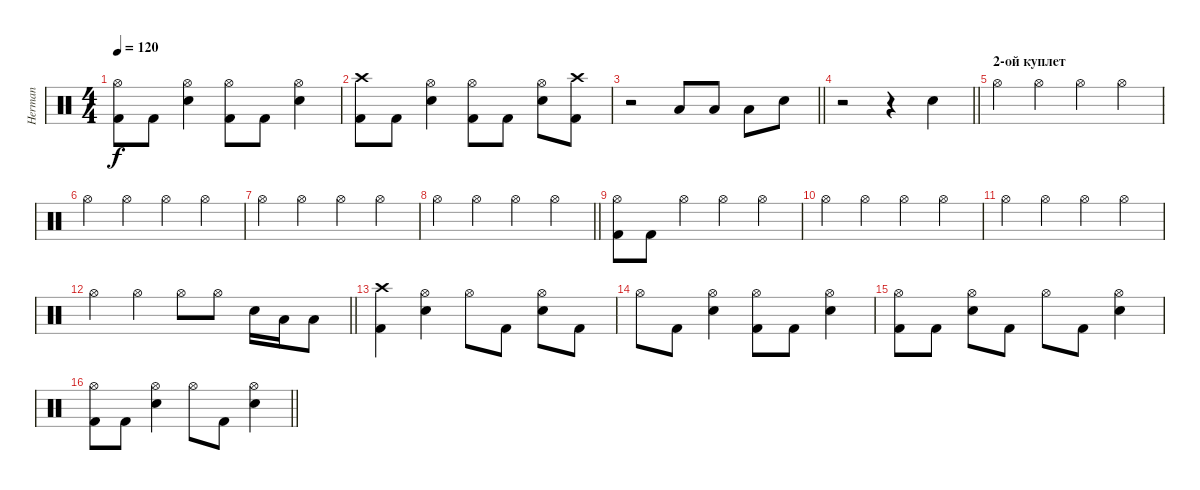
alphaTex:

\track ("Herman" "Herman") {instrument percussion}
\staff {score}
\articulation defaults
\ts (4 4)
\tempo 120
\clef neutral
\ks c
("Hi-Hat (open)" "Kick (hit) 2").8{dy f} "Kick (hit) 2".8 ("Hi-Hat (open)" "Electric Snare (hit)").4 ("Hi-Hat (open)" "Kick (hit) 2").8 "Kick (hit) 2".8 ("Hi-Hat (open)" "Electric Snare (hit)").4 |
("Crash high (hit)" "Kick (hit) 2").8 "Kick (hit) 2".8 ("Hi-Hat (open)" "Electric Snare (hit)").4 ("Hi-Hat (open)" "Kick (hit) 2").8 "Kick (hit) 2".8 ("Hi-Hat (open)" "Electric Snare (hit)").8 ("Crash high (hit)" "Kick (hit) 2").8 |
\barLineRight lightlight
r.2 "Low Tom (hit)".8 "Low Tom (hit)".8 "Low Tom (hit)".8 "Electric Snare (hit)".8 |
\barLineRight lightlight
r.2 r.4 "Electric Snare (hit)".4 |
\section ("" "2-ой куплет")
"Hi-Hat (open)".4 "Hi-Hat (open)".4 "Hi-Hat (open)".4 "Hi-Hat (open)".4 |
"Hi-Hat (open)".4 "Hi-Hat (open)".4 "Hi-Hat (open)".4 "Hi-Hat (open)".4 |
"Hi-Hat (open)".4 "Hi-Hat (open)".4 "Hi-Hat (open)".4 "Hi-Hat (open)".4 |
\barLineRight lightlight "Hi-Hat (open)".4 "Hi-Hat (open)".4 "Hi-Hat (open)".4 "Hi-Hat (open)".4
|
("Hi-Hat (open)" "Kick (hit) 2").8 "Kick (hit) 2".8 "Hi-Hat (open)".4 "Hi-Hat (open)".4 "Hi-Hat (open)".4 |
"Hi-Hat (open)".4 "Hi-Hat (open)".4 "Hi-Hat (open)".4 "Hi-Hat (open)".4 |
"Hi-Hat (open)".4 "Hi-Hat (open)".4 "Hi-Hat (open)".4 "Hi-Hat (open)".4 |
\barLineRight lightlight "Hi-Hat (open)".4 "Hi-Hat (open)".4 "Hi-Hat (open)".8 "Hi-Hat (open)".8 "Electric Snare (hit)".16 "Low Tom (hit)".16 "Low Tom (hit)".8
|
("Crash high (hit)" "Kick (hit) 2").4 ("Hi-Hat (open)" "Electric Snare (hit)").4 "Hi-Hat (open)".8 "Kick (hit) 2".8 ("Hi-Hat (open)" "Electric Snare (hit)").8 "Kick (hit) 2".8 |
"Hi-Hat (open)".8 "Kick (hit) 2".8 ("Hi-Hat (open)" "Electric Snare (hit)").4 ("Hi-Hat (open)" "Kick (hit) 2").8 "Kick (hit) 2".8 ("Hi-Hat (open)" "Electric Snare (hit)").4 |
("Hi-Hat (open)" "Kick (hit) 2").8 "Kick (hit) 2".8 ("Hi-Hat (open)" "Electric Snare (hit)").8 "Kick (hit) 2".8 "Hi-Hat (open)".8 "Kick (hit) 2".8 ("Hi-Hat (open)" "Electric Snare (hit)").4 |
\barLineRight lightlight
("Hi-Hat (open)" "Kick (hit) 2").8 "Kick (hit) 2".8 ("Hi-Hat (open)" "Electric Snare (hit)").4 "Hi-Hat (open)".8 "Kick (hit) 2".8 ("Hi-Hat (open)" "Electric Snare (hit)").4
